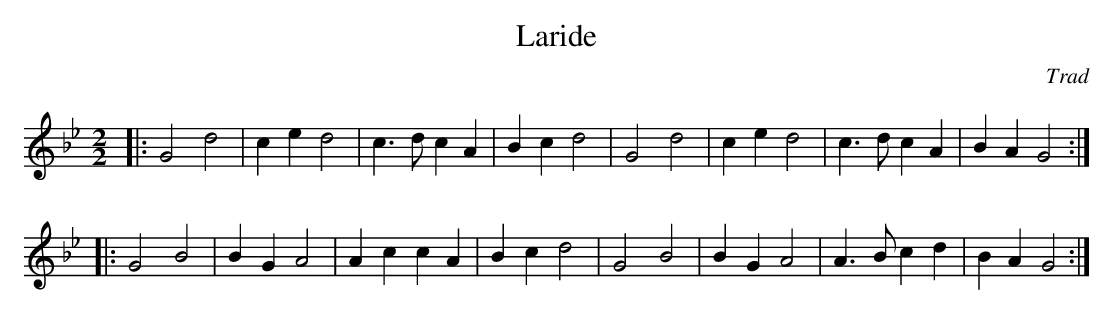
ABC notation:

X:1
T:Laride
C:Trad
M:2/2
L:1/4
E:15
K:Gm
|:G2 d2|c e d2|c>d c A|B c d2|\
G2 d2|c e d2|c>d c A|B A G2:|*
|:G2 B2|B G A2|A c c A|B c d2|\
G2 B2|B G A2|A>B c d|B A G2:|**
